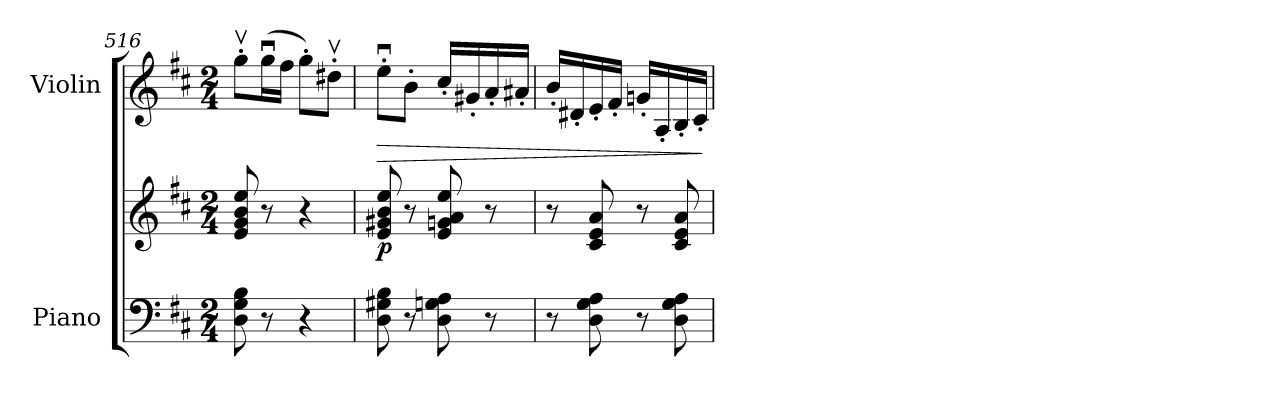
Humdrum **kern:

**kern	**kern	**dynam	**kern	**dynam
*part2	*part2	*part2	*part1	*part1
*staff3	*staff2	*staff2/3	*staff1	*staff1
*I"Piano	*	*	*I"Violin	*
*I'Pno.	*	*	*I'Vln.	*
*clefF4	*clefG2	*	*clefG2	*
*k[f#c#]	*k[f#c#]	*	*k[f#c#]	*
*M2/4	*M2/4	*	*M2/4	*
=516	=516	=516	=516	=516
8D\ 8G\ 8B\	8e/ 8g/ 8b/ 8ee/	.	8ggv'\L	.
8r	8r	.	(16ggu\L	.
.	.	.	16ff#\JJ	.
4r	4r	.	8gg'\L)	.
.	.	.	8dd#Xv'\J	.
=517	=517	=517	=517	=517
!	!	!LO:DY:b	!	!LO:HP:b
8D\ 8G#X\ 8B\	8e/ 8g#X/ 8b/ 8ee/	p	8eeu'\L	>
8r	8r	.	8b'\J	.
8D\ 8Gn\ 8A\	8e/ 8gn/ 8a/ 8ee/	.	16cc#'/LL	.
.	.	.	16g#X'/	.
8r	8r	.	16a'/	.
.	.	.	16a#X'/JJ	.
!!LO:LB:g=z
=518	=518	=518	=518	=518
8r	8r	.	16b'/LL	.
.	.	.	16d#X'/	.
8D\ 8G\ 8A\	8c#/ 8e/ 8a/	.	16e'/	.
.	.	.	16f#'/JJ	.
8r	8r	.	16gn'/LL	.
.	.	.	16A'/	.
8D\ 8G\ 8A\	8c#/ 8e/ 8a/	.	16B'/	.
.	.	.	16c#'/JJ	.
.	.	.	.	]
=	=	=	=	=
*-	*-	*-	*-	*-
